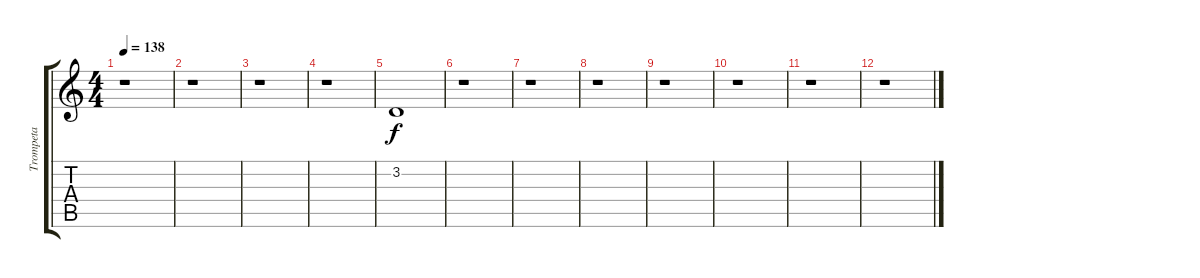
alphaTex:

\track ("Trompeta" "Trompeta") {instrument trumpet}
\staff {score tabs}
\tuning (E4 B3 G3 D3 A2 E2) {hide}
\ts (4 4)
\tempo 138
\clef g2
\ks c
r.1{dy f} |
r.1 |
r.1 |
r.1 |
3.2.1 |
r.1 |
r.1 |
r.1 |
r.1 |
r.1 |
r.1 |
r.1
